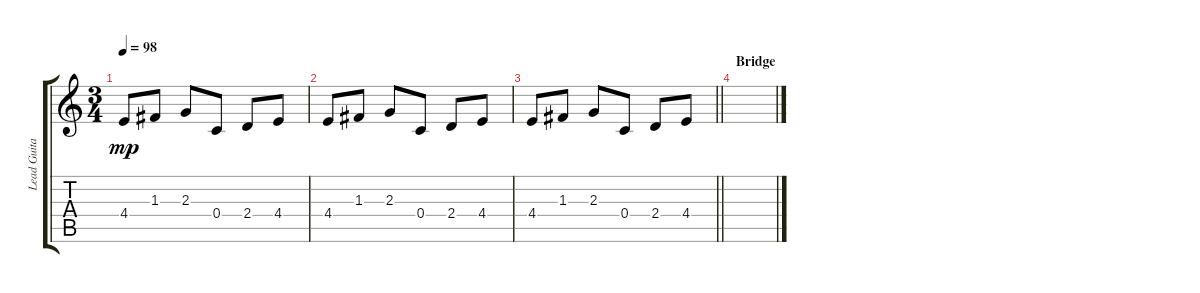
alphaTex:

\track ("Lead Guitar" "Lead Guita") {instrument acousticguitarsteel}
\staff {score tabs}
\tuning (D4 A3 F3 C3 G2 C2) {hide}
\ts (3 4)
\tempo 98
\clef g2
\ks c
4.4.8{dy mp} 1.3.8 2.3.8 0.4.8 2.4.8 4.4.8 |
4.4.8 1.3.8 2.3.8 0.4.8 2.4.8 4.4.8 |
\barLineRight lightlight
4.4.8 1.3.8 2.3.8 0.4.8 2.4.8 4.4.8 |
\section ("" "Bridge")
